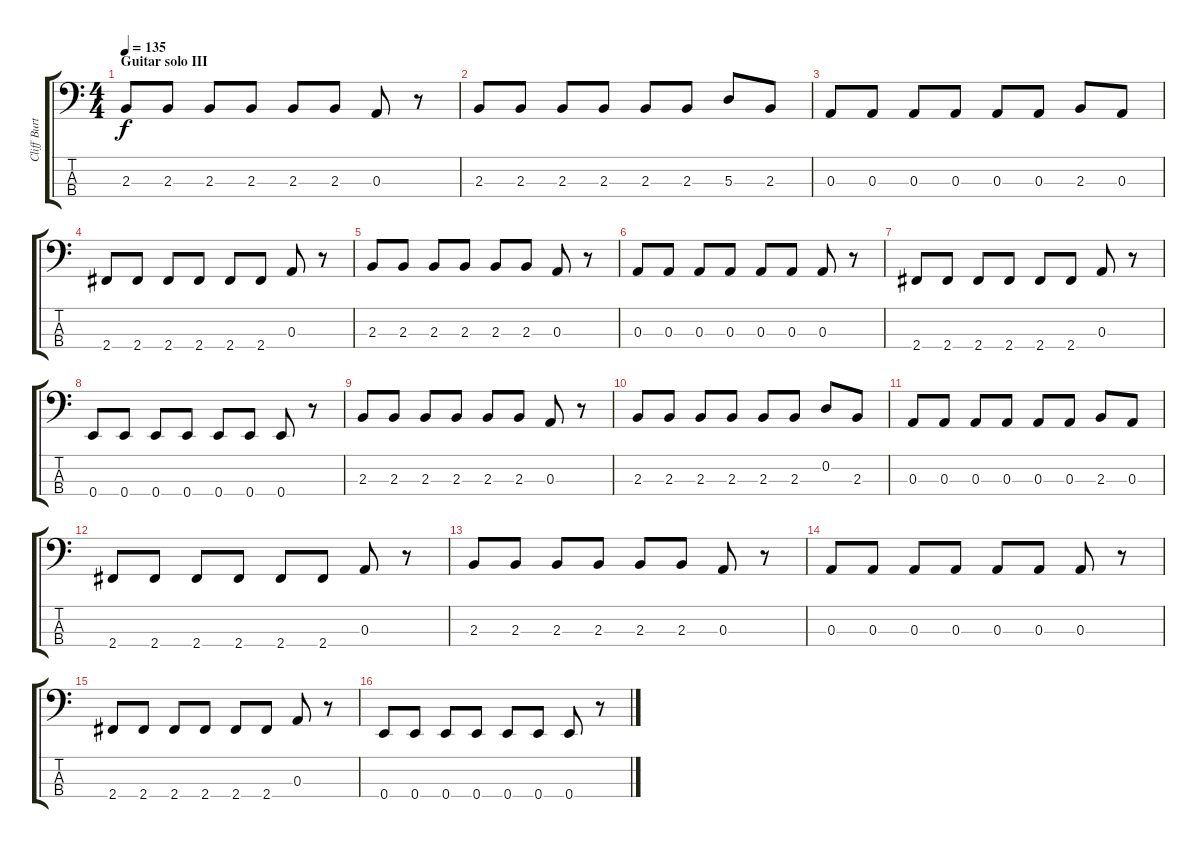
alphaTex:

\track ("Cliff Burton (Bass)" "Cliff Burt") {instrument electricbassfinger}
\staff {score tabs}
\tuning (G2 D2 A1 E1) {hide}
\ts (4 4)
\section ("" "Guitar solo III")
\tempo 135
\clef f4
\ks c
2.3.8{dy f} 2.3.8 2.3.8 2.3.8 2.3.8 2.3.8 0.3.8 r.8 |
2.3.8 2.3.8 2.3.8 2.3.8 2.3.8 2.3.8 5.3.8 2.3.8 |
0.3.8 0.3.8 0.3.8 0.3.8 0.3.8 0.3.8 2.3.8 0.3.8 |
2.4.8 2.4.8 2.4.8 2.4.8 2.4.8 2.4.8 0.3.8 r.8 |
2.3.8 2.3.8 2.3.8 2.3.8 2.3.8 2.3.8 0.3.8 r.8 |
0.3.8 0.3.8 0.3.8 0.3.8 0.3.8 0.3.8 0.3.8 r.8 |
2.4.8 2.4.8 2.4.8 2.4.8 2.4.8 2.4.8 0.3.8 r.8 |
0.4.8 0.4.8 0.4.8 0.4.8 0.4.8 0.4.8 0.4.8 r.8 |
2.3.8 2.3.8 2.3.8 2.3.8 2.3.8 2.3.8 0.3.8 r.8 |
2.3.8 2.3.8 2.3.8 2.3.8 2.3.8 2.3.8 0.2.8 2.3.8 |
0.3.8 0.3.8 0.3.8 0.3.8 0.3.8 0.3.8 2.3.8 0.3.8 |
2.4.8 2.4.8 2.4.8 2.4.8 2.4.8 2.4.8 0.3.8 r.8 |
2.3.8 2.3.8 2.3.8 2.3.8 2.3.8 2.3.8 0.3.8 r.8 |
0.3.8 0.3.8 0.3.8 0.3.8 0.3.8 0.3.8 0.3.8 r.8 |
2.4.8 2.4.8 2.4.8 2.4.8 2.4.8 2.4.8 0.3.8 r.8 |
0.4.8 0.4.8 0.4.8 0.4.8 0.4.8 0.4.8 0.4.8 r.8
